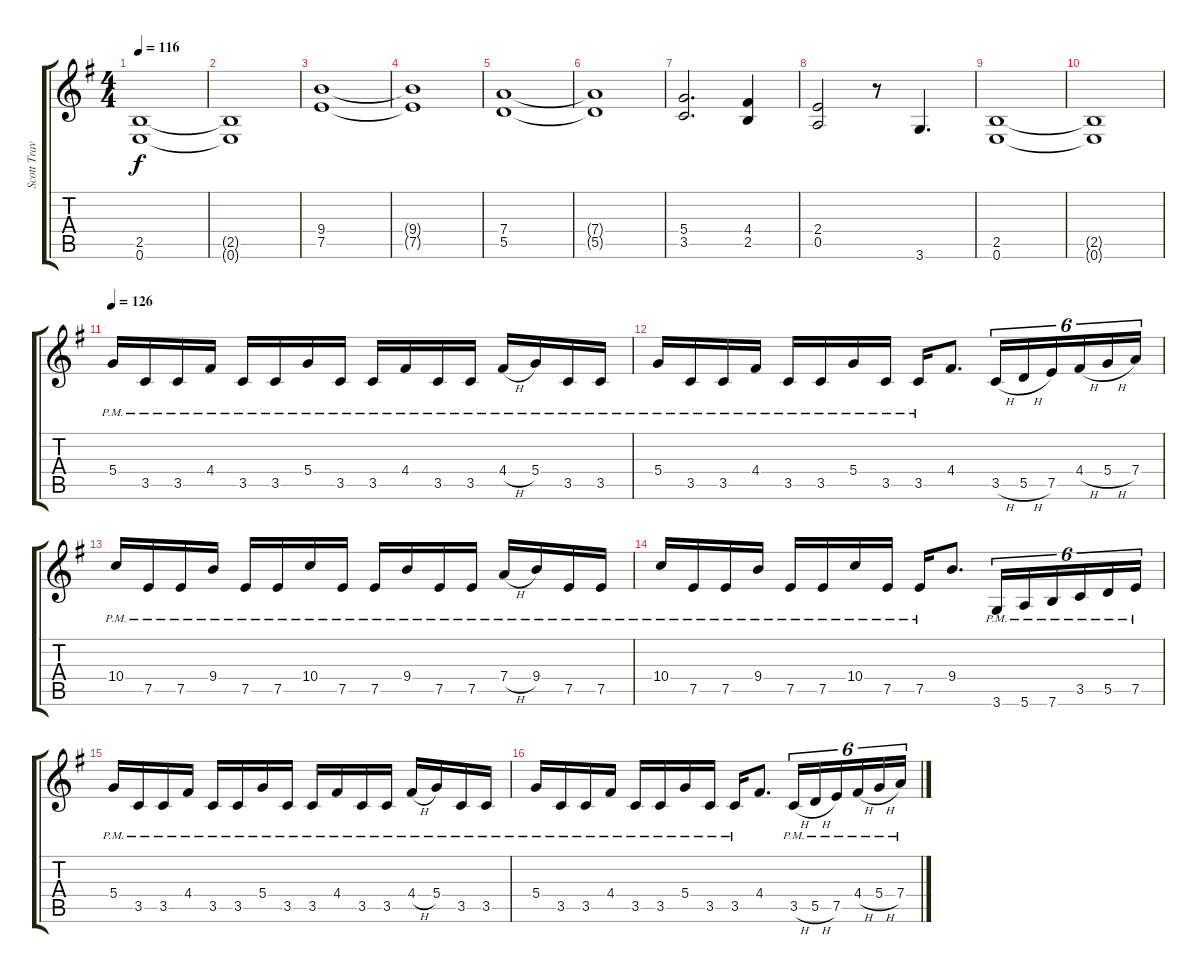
\track ("Scott Travis" "Scott Trav") {instrument distortionguitar}
\staff {score tabs}
\tuning (E4 B3 G3 D3 A2 E2) {hide}
\ts (4 4)
\tempo 116
\clef g2
\ks g
(2.5 0.6).1{dy f} |
(2.5{t} 0.6{t}).1 |
(9.4 7.5).1 |
(9.4{t} 7.5{t}).1 |
(7.4 5.5).1 |
(7.4{t} 5.5{t}).1 |
(5.4 3.5).2{d} (4.4 2.5).4 |
(2.4 0.5).2 r.8 3.6.4{d} |
(2.5 0.6).1 |
(2.5{t} 0.6{t}).1 |
\tempo 126
5.4{pm}.16{volume 12 balance 4} 3.5{pm}.16 3.5{pm}.16 4.4{pm}.16 3.5{pm}.16 3.5{pm}.16 5.4{pm}.16 3.5{pm}.16 3.5{pm}.16 4.4{pm}.16 3.5{pm}.16 3.5{pm}.16 4.4{h pm}.16 5.4{pm}.16 3.5{pm}.16 3.5{pm}.16 |
5.4{pm}.16 3.5{pm}.16 3.5{pm}.16 4.4{pm}.16 3.5{pm}.16 3.5{pm}.16 5.4{pm}.16 3.5{pm}.16 3.5{pm}.16 4.4.8{d} 3.5{h}.16{tu (6 4)} 5.5{h}.16{tu (6 4)} 7.5.16{tu (6 4)} 4.4{h}.16{tu (6 4)} 5.4{h}.16{tu (6 4)} 7.4.16{tu (6 4)} |
10.4{pm}.16 7.5{pm}.16 7.5{pm}.16 9.4{pm}.16 7.5{pm}.16 7.5{pm}.16 10.4{pm}.16 7.5{pm}.16 7.5{pm}.16 9.4{pm}.16 7.5{pm}.16 7.5{pm}.16 7.4{h pm}.16 9.4{pm}.16 7.5{pm}.16 7.5{pm}.16 |
10.4{pm}.16 7.5{pm}.16 7.5{pm}.16 9.4{pm}.16 7.5{pm}.16 7.5{pm}.16 10.4{pm}.16 7.5{pm}.16 7.5{pm}.16 9.4.8{d} 3.6{pm}.16{tu (6 4)} 5.6{pm}.16{tu (6 4)} 7.6{pm}.16{tu (6 4)} 3.5{pm}.16{tu (6 4)} 5.5{pm}.16{tu (6 4)} 7.5{pm}.16{tu (6 4)} |
5.4{pm}.16 3.5{pm}.16 3.5{pm}.16 4.4{pm}.16 3.5{pm}.16 3.5{pm}.16 5.4{pm}.16 3.5{pm}.16 3.5{pm}.16 4.4{pm}.16 3.5{pm}.16 3.5{pm}.16 4.4{h pm}.16 5.4{pm}.16 3.5{pm}.16 3.5{pm}.16 |
5.4{pm}.16 3.5{pm}.16 3.5{pm}.16 4.4{pm}.16 3.5{pm}.16 3.5{pm}.16 5.4{pm}.16 3.5{pm}.16 3.5{pm}.16 4.4.8{d} 3.5{h pm}.16{tu (6 4)} 5.5{h pm}.16{tu (6 4)} 7.5{pm}.16{tu (6 4)} 4.4{h pm}.16{tu (6 4)} 5.4{h pm}.16{tu (6 4)} 7.4{pm}.16{tu (6 4)}
